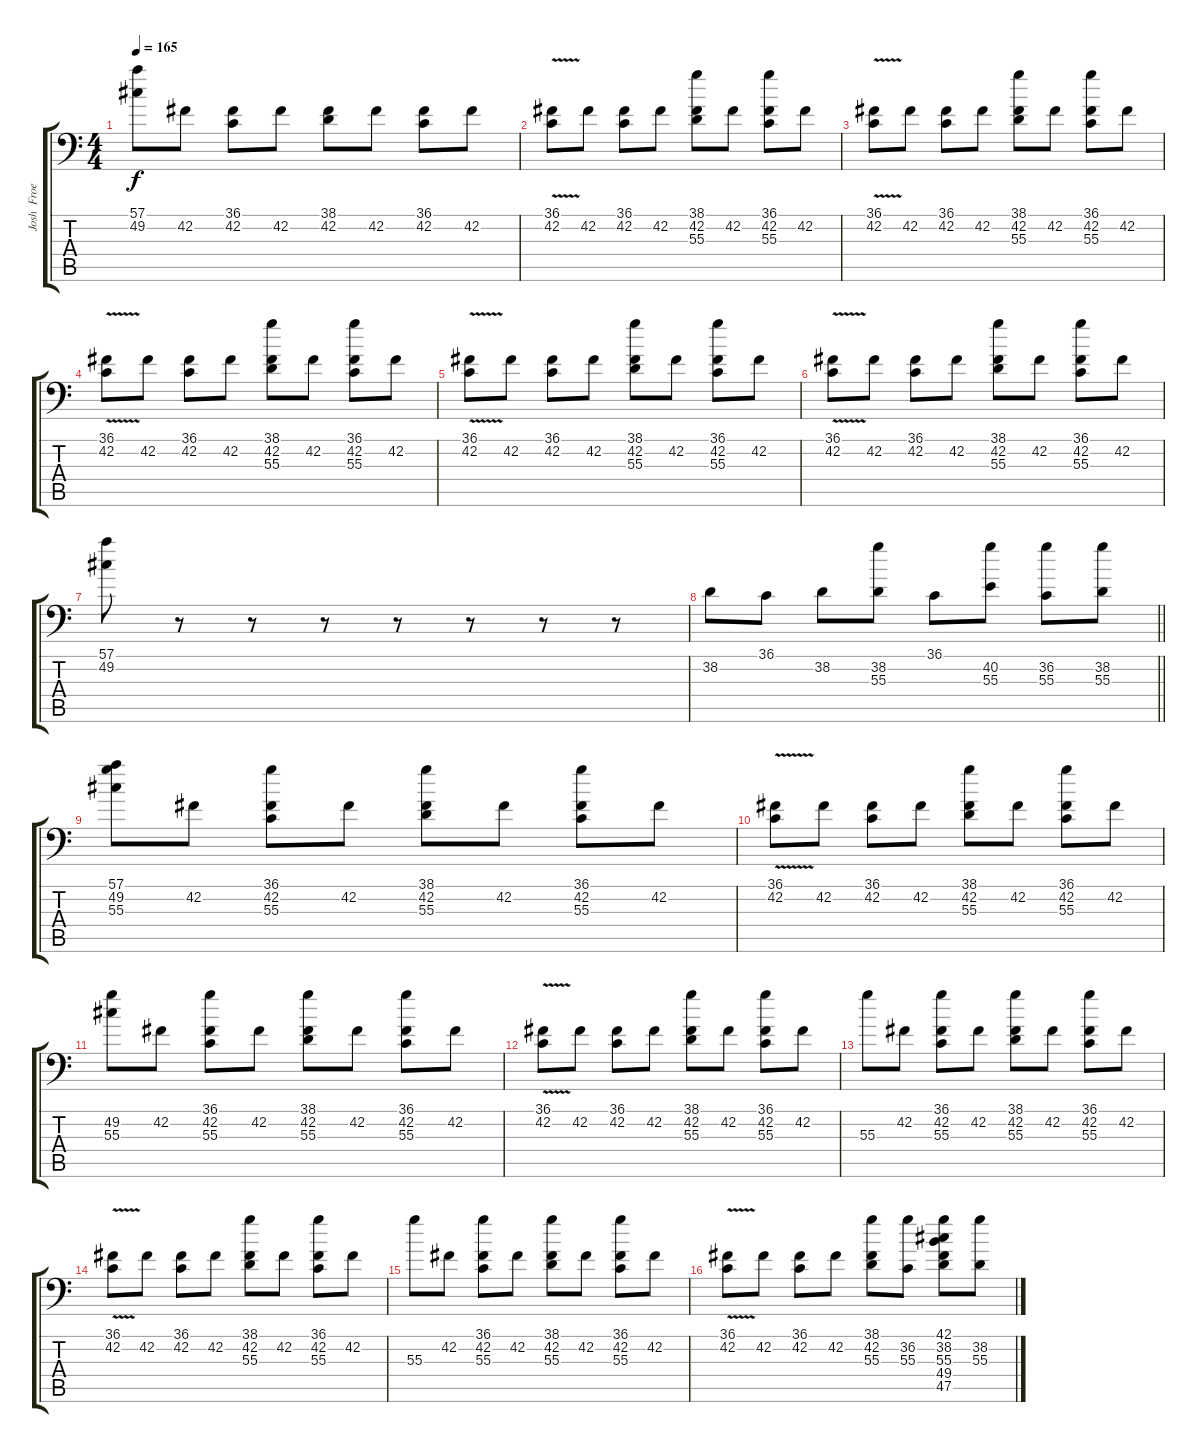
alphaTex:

\track ("Josh  Froese" "Josh  Froe") {instrument acousticgrandpiano}
\staff {score tabs}
\tuning (C-1 C-1 C-1 C-1 C-1 C-1) {hide}
\ts (4 4)
\section ("" "")
\tempo 165
\clef f4
\ks c
(57.1 49.2).8{dy f} 42.2.8 (36.1 42.2).8 42.2.8 (38.1 42.2).8 42.2.8 (36.1 42.2).8 42.2.8 |
(36.1{v} 42.2{v}).8 42.2.8 (36.1 42.2).8 42.2.8 (38.1 42.2 55.3).8 42.2.8 (36.1 42.2 55.3).8 42.2.8 |
(36.1{v} 42.2{v}).8 42.2.8 (36.1 42.2).8 42.2.8 (38.1 42.2 55.3).8 42.2.8 (36.1 42.2 55.3).8 42.2.8 |
(36.1{v} 42.2{v}).8 42.2.8 (36.1 42.2).8 42.2.8 (38.1 42.2 55.3).8 42.2.8 (36.1 42.2 55.3).8 42.2.8 |
(36.1{v} 42.2{v}).8 42.2.8 (36.1 42.2).8 42.2.8 (38.1 42.2 55.3).8 42.2.8 (36.1 42.2 55.3).8 42.2.8 |
(36.1{v} 42.2{v}).8 42.2.8 (36.1 42.2).8 42.2.8 (38.1 42.2 55.3).8 42.2.8 (36.1 42.2 55.3).8 42.2.8 |
(57.1 49.2).8 r.8 r.8 r.8 r.8 r.8 r.8 r.8 |
\barLineRight lightlight
38.2.8 36.1.8 38.2.8 (38.2 55.3).8 36.1.8 (40.2 55.3).8 (36.2 55.3).8 (38.2 55.3).8 |
\section ("" "")
(57.1 49.2 55.3).8 42.2.8 (36.1 42.2 55.3).8 42.2.8 (38.1 42.2 55.3).8 42.2.8 (36.1 42.2 55.3).8 42.2.8 |
(36.1{v} 42.2{v}).8 42.2.8 (36.1 42.2).8 42.2.8 (38.1 42.2 55.3).8 42.2.8 (36.1 42.2 55.3).8 42.2.8 |
(49.2 55.3).8 42.2.8 (36.1 42.2 55.3).8 42.2.8 (38.1 42.2 55.3).8 42.2.8 (36.1 42.2 55.3).8 42.2.8 |
(36.1{v} 42.2{v}).8 42.2.8 (36.1 42.2).8 42.2.8 (38.1 42.2 55.3).8 42.2.8 (36.1 42.2 55.3).8 42.2.8 |
55.3.8 42.2.8 (36.1 42.2 55.3).8 42.2.8 (38.1 42.2 55.3).8 42.2.8 (36.1 42.2 55.3).8 42.2.8 |
(36.1{v} 42.2{v}).8 42.2.8 (36.1 42.2).8 42.2.8 (38.1 42.2 55.3).8 42.2.8 (36.1 42.2 55.3).8 42.2.8 |
55.3.8 42.2.8 (36.1 42.2 55.3).8 42.2.8 (38.1 42.2 55.3).8 42.2.8 (36.1 42.2 55.3).8 42.2.8 |
(36.1{v} 42.2{v}).8 42.2.8 (36.1 42.2).8 42.2.8 (38.1 42.2 55.3).8 (36.2 55.3).8 (42.1 38.2 55.3 49.4 47.5).8 (38.2 55.3).8
